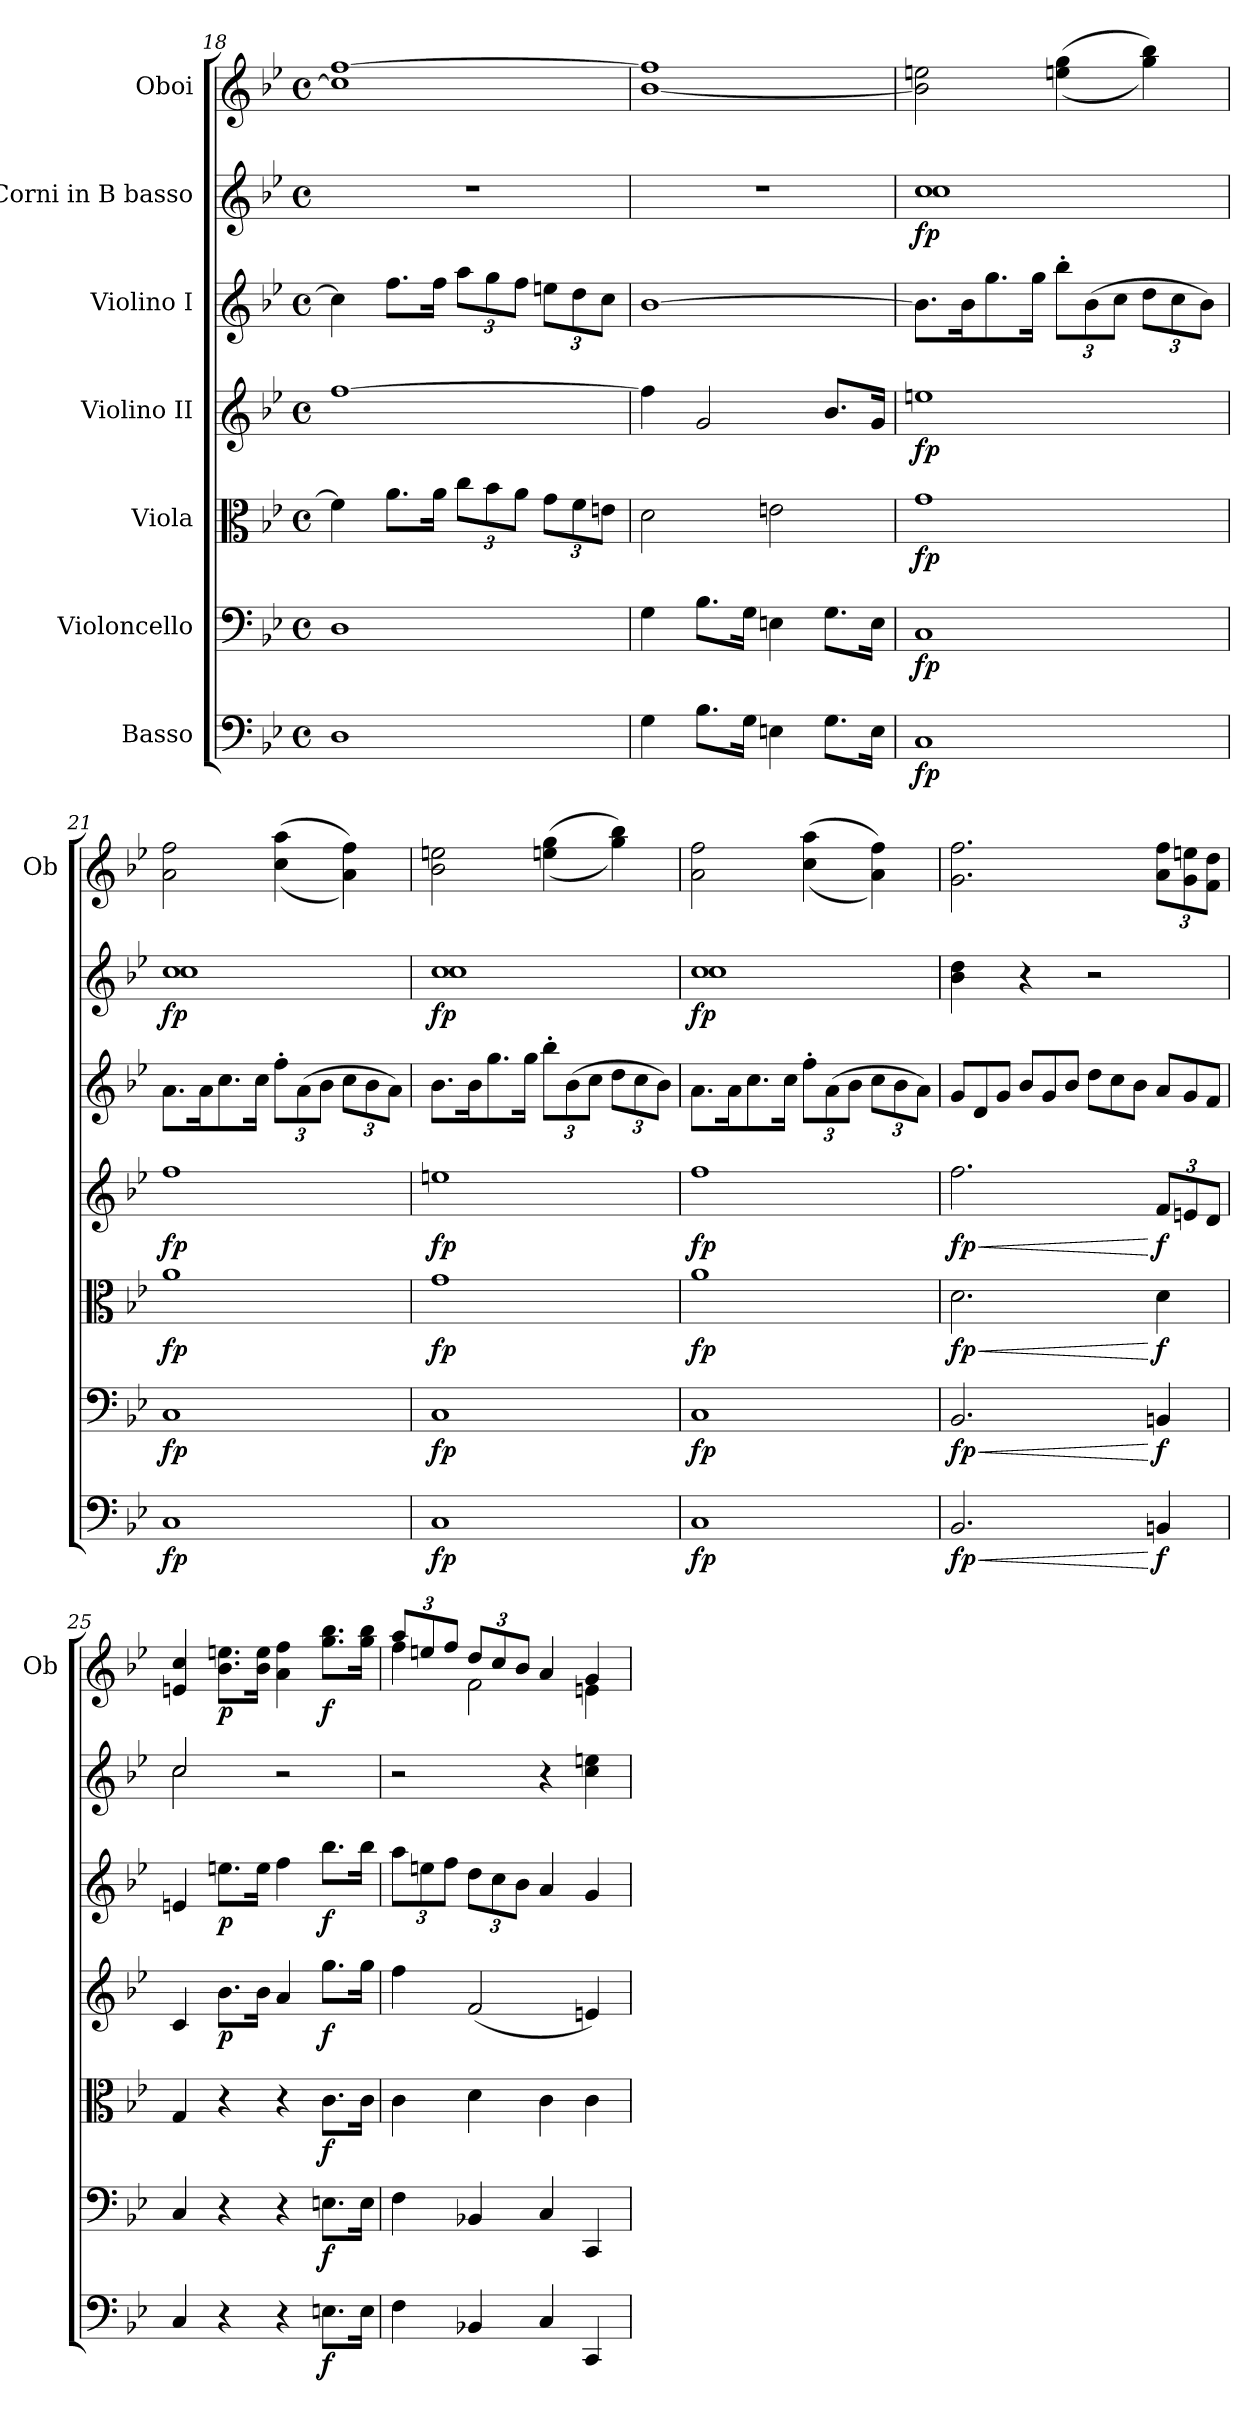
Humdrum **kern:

**kern	**dynam	**kern	**dynam	**kern	**dynam	**kern	**dynam	**kern	**dynam	**kern	**dynam	**kern	**dynam
*part7	*part7	*part6	*part6	*part5	*part5	*part4	*part4	*part3	*part3	*part2	*part2	*part1	*part1
*staff7	*staff7	*staff6	*staff6	*staff5	*staff5	*staff4	*staff4	*staff3	*staff3	*staff2	*staff2	*staff1	*staff1
*I"Basso	*	*I"Violoncello	*	*I"Viola	*	*I"Violino II	*	*I"Violino I	*	*I"Corni in B basso	*	*I"Oboi	*
*	*	*	*	*	*	*	*	*	*	*	*	*I'Ob	*
*clefF4	*	*clefF4	*	*clefC3	*	*clefG2	*	*clefG2	*	*clefG2	*	*clefG2	*
*ITrd7c12	*	*	*	*	*	*	*	*	*	*ITrd8c14	*	*	*
*k[b-e-]	*	*k[b-e-]	*	*k[b-e-]	*	*k[b-e-]	*	*k[b-e-]	*	*k[b-e-]	*	*k[b-e-]	*
*M4/4	*	*M4/4	*	*M4/4	*	*M4/4	*	*M4/4	*	*M4/4	*	*M4/4	*
*met(c)	*	*met(c)	*	*met(c)	*	*met(c)	*	*met(c)	*	*met(c)	*	*met(c)	*
=18	=18	=18	=18	=18	=18	=18	=18	=18	=18	=18	=18	=18	=18
1DD	.	1D	.	4f\]	.	[1ff	.	4cc\]	.	1r	.	1cc] [1ff	.
.	.	.	.	8.a\L	.	.	.	8.ff\L	.	.	.	.	.
.	.	.	.	16a\Jk	.	.	.	16ff\Jk	.	.	.	.	.
*	*	*	*	*Xbrackettup	*	*	*	*Xbrackettup	*	*	*	*	*
.	.	.	.	12cc\L	.	.	.	12aa\L	.	.	.	.	.
.	.	.	.	12b-\	.	.	.	12gg\	.	.	.	.	.
.	.	.	.	12a\J	.	.	.	12ff\J	.	.	.	.	.
.	.	.	.	12g\L	.	.	.	12een\L	.	.	.	.	.
.	.	.	.	12f\	.	.	.	12dd\	.	.	.	.	.
.	.	.	.	12en\J	.	.	.	12cc\J	.	.	.	.	.
=19	=19	=19	=19	=19	=19	=19	=19	=19	=19	=19	=19	=19	=19
4GG\	.	4G\	.	2d\	.	4ff\]	.	[1b-	.	1r	.	[1b- 1ff]	.
8.BB-\L	.	8.B-\L	.	.	.	2g/	.	.	.	.	.	.	.
16GG\Jk	.	16G\Jk	.	.	.	.	.	.	.	.	.	.	.
4EEn\	.	4En\	.	2en\	.	.	.	.	.	.	.	.	.
8.GG\L	.	8.G\L	.	.	.	8.b-/L	.	.	.	.	.	.	.
16EE\Jk	.	16E\Jk	.	.	.	16g/Jk	.	.	.	.	.	.	.
=20	=20	=20	=20	=20	=20	=20	=20	=20	=20	=20	=20	=20	=20
*	*	*	*	*	*	*	*	*	*	*^	*	*	*
!	!LO:DY:b	!	!LO:DY:b	!	!LO:DY:b	!	!LO:DY:b	!	!	!	!	!LO:DY:b	!	!
1CC	fp	1C	fp	1g	fp	1een	fp	8.b-\L]	.	1c	1c	fp	2b-\] 2een\	.
.	.	.	.	.	.	.	.	16b-\K	.	.	.	.	.	.
.	.	.	.	.	.	.	.	8.gg\	.	.	.	.	.	.
.	.	.	.	.	.	.	.	16gg\Jk	.	.	.	.	.	.
.	.	.	.	.	.	.	.	12bb-'\L	.	.	.	.	(>(<4een\ 4gg\	.
.	.	.	.	.	.	.	.	(>12b-\	.	.	.	.	.	.
.	.	.	.	.	.	.	.	12cc\J	.	.	.	.	.	.
.	.	.	.	.	.	.	.	12dd\L	.	.	.	.	4gg\ 4bb-\))	.
.	.	.	.	.	.	.	.	12cc\	.	.	.	.	.	.
.	.	.	.	.	.	.	.	12b-\J)	.	.	.	.	.	.
=21	=21	=21	=21	=21	=21	=21	=21	=21	=21	=21	=21	=21	=21	=21
!	!LO:DY:b	!	!LO:DY:b	!	!LO:DY:b	!	!LO:DY:b	!	!	!	!	!LO:DY:b	!	!
1CC	fp	1C	fp	1a	fp	1ff	fp	8.a\L	.	1c	1c	fp	2a\ 2ff\	.
.	.	.	.	.	.	.	.	16a\K	.	.	.	.	.	.
.	.	.	.	.	.	.	.	8.cc\	.	.	.	.	.	.
.	.	.	.	.	.	.	.	16cc\Jk	.	.	.	.	.	.
.	.	.	.	.	.	.	.	12ff'\L	.	.	.	.	(>(<4cc\ 4aa\	.
.	.	.	.	.	.	.	.	(>12a\	.	.	.	.	.	.
.	.	.	.	.	.	.	.	12b-\J	.	.	.	.	.	.
.	.	.	.	.	.	.	.	12cc\L	.	.	.	.	4a\ 4ff\))	.
.	.	.	.	.	.	.	.	12b-\	.	.	.	.	.	.
.	.	.	.	.	.	.	.	12a\J)	.	.	.	.	.	.
=22	=22	=22	=22	=22	=22	=22	=22	=22	=22	=22	=22	=22	=22	=22
!	!LO:DY:b	!	!LO:DY:b	!	!LO:DY:b	!	!LO:DY:b	!	!	!	!	!LO:DY:b	!	!
1CC	fp	1C	fp	1g	fp	1een	fp	8.b-\L	.	1c	1c	fp	2b-\ 2een\	.
.	.	.	.	.	.	.	.	16b-\K	.	.	.	.	.	.
.	.	.	.	.	.	.	.	8.gg\	.	.	.	.	.	.
.	.	.	.	.	.	.	.	16gg\Jk	.	.	.	.	.	.
.	.	.	.	.	.	.	.	12bb-'\L	.	.	.	.	(>(<4een\ 4gg\	.
.	.	.	.	.	.	.	.	(>12b-\	.	.	.	.	.	.
.	.	.	.	.	.	.	.	12cc\J	.	.	.	.	.	.
.	.	.	.	.	.	.	.	12dd\L	.	.	.	.	4gg\ 4bb-\))	.
.	.	.	.	.	.	.	.	12cc\	.	.	.	.	.	.
.	.	.	.	.	.	.	.	12b-\J)	.	.	.	.	.	.
!!LO:PB:g=z
=23	=23	=23	=23	=23	=23	=23	=23	=23	=23	=23	=23	=23	=23	=23
!	!LO:DY:b	!	!LO:DY:b	!	!LO:DY:b	!	!LO:DY:b	!	!	!	!	!LO:DY:b	!	!
1CC	fp	1C	fp	1a	fp	1ff	fp	8.a\L	.	1c	1c	fp	2a\ 2ff\	.
.	.	.	.	.	.	.	.	16a\K	.	.	.	.	.	.
.	.	.	.	.	.	.	.	8.cc\	.	.	.	.	.	.
.	.	.	.	.	.	.	.	16cc\Jk	.	.	.	.	.	.
.	.	.	.	.	.	.	.	12ff'\L	.	.	.	.	(>(<4cc\ 4aa\	.
.	.	.	.	.	.	.	.	(>12a\	.	.	.	.	.	.
.	.	.	.	.	.	.	.	12b-\J	.	.	.	.	.	.
.	.	.	.	.	.	.	.	12cc\L	.	.	.	.	4a\ 4ff\))	.
.	.	.	.	.	.	.	.	12b-\	.	.	.	.	.	.
.	.	.	.	.	.	.	.	12a\J)	.	.	.	.	.	.
*	*	*	*	*	*	*	*	*	*	*v	*v	*	*	*
=24	=24	=24	=24	=24	=24	=24	=24	=24	=24	=24	=24	=24	=24
!	!LO:HP:b	!	!LO:HP:b	!	!LO:HP:b	!	!LO:HP:b	!	!	!	!	!	!
*	*	*	*	*	*	*	*	*Xtuplet	*	*	*	*	*
!	!LO:DY:n=1:b	!	!LO:DY:n=1:b	!	!LO:DY:n=1:b	!	!LO:DY:n=1:b	!	!	!	!	!	!
2.BBB-/	< fp	2.BB-/	< fp	2.d\	< fp	2.ff\	< fp	12g/L	.	4B-\ 4d\	.	2.g\ 2.ff\	.
.	.	.	.	.	.	.	.	12d/	.	.	.	.	.
.	.	.	.	.	.	.	.	12g/J	.	.	.	.	.
.	.	.	.	.	.	.	.	12b-/L	.	4r	.	.	.
.	.	.	.	.	.	.	.	12g/	.	.	.	.	.
.	.	.	.	.	.	.	.	12b-/J	.	.	.	.	.
.	.	.	.	.	.	.	.	12dd\L	.	2r	.	.	.
.	.	.	.	.	.	.	.	12cc\	.	.	.	.	.
.	.	.	.	.	.	.	.	12b-\J	.	.	.	.	.
*	*	*	*	*	*	*Xbrackettup	*	*	*	*	*	*Xbrackettup	*
!	!LO:DY:n=2:b	!	!LO:DY:n=2:b	!	!LO:DY:n=2:b	!	!LO:DY:n=2:b	!	!	!	!	!	!
4BBBn/	[ f	4BBn/	[ f	4d\	[ f	12f/L	[ f	12a/L	.	.	.	12a\ 12ff\L	.
.	.	.	.	.	.	12en/	.	12g/	.	.	.	12g\ 12een\	.
.	.	.	.	.	.	12d/J	.	12f/J	.	.	.	12f\ 12dd\J	.
=25	=25	=25	=25	=25	=25	=25	=25	=25	=25	=25	=25	=25	=25
*	*	*	*	*	*	*	*	*	*	*^	*	*	*
4CC/	.	4C/	.	4G/	.	4c/	.	4en/	.	2c/	2c\	.	4en/ 4cc/	.
!	!	!	!	!	!	!	!LO:DY:b	!	!LO:DY:b	!	!	!	!	!LO:DY:b
4r	.	4r	.	4r	.	8.b-\L	p	8.een\L	p	.	.	.	8.b-\ 8.een\L	p
.	.	.	.	.	.	16b-\Jk	.	16ee\Jk	.	.	.	.	16b-\ 16ee\Jk	.
4r	.	4r	.	4r	.	4a/	.	4ff\	.	2r	2ryy	.	4a\ 4ff\	.
!	!LO:DY:b	!	!LO:DY:b	!	!LO:DY:b	!	!LO:DY:b	!	!LO:DY:b	!	!	!	!	!LO:DY:b
8.EEn\L	f	8.En\L	f	8.c\L	f	8.gg\L	f	8.bb-\L	f	.	.	.	8.gg\ 8.bb-\L	f
16EE\Jk	.	16E\Jk	.	16c\Jk	.	16gg\Jk	.	16bb-\Jk	.	.	.	.	16gg\ 16bb-\Jk	.
*	*	*	*	*	*	*	*	*	*	*v	*v	*	*	*
=26	=26	=26	=26	=26	=26	=26	=26	=26	=26	=26	=26	=26	=26
*	*	*	*	*	*	*	*	*tuplet	*	*	*	*	*
*	*	*	*	*	*	*	*	*	*	*	*	*^	*
4FF\	.	4F\	.	4c\	.	4ff\	.	12aa\L	.	2r	.	12aa/L	4ff\	.
.	.	.	.	.	.	.	.	12een\	.	.	.	12een/	.	.
.	.	.	.	.	.	.	.	12ff\J	.	.	.	12ff/J	.	.
4BBB-X/	.	4BB-X/	.	4d\	.	(<2f/	.	12dd\L	.	.	.	12dd/L	2f\	.
.	.	.	.	.	.	.	.	12cc\	.	.	.	12cc/	.	.
.	.	.	.	.	.	.	.	12b-\J	.	.	.	12b-/J	.	.
4CC/	.	4C/	.	4c\	.	.	.	4a/	.	4r	.	4a/	.	.
4CCC/	.	4CC/	.	4c\	.	4en/)	.	4g/	.	4c\ 4en\	.	4g/	4en\	.
*	*	*	*	*	*	*	*	*	*	*	*	*v	*v	*
=	=	=	=	=	=	=	=	=	=	=	=	=	=
*-	*-	*-	*-	*-	*-	*-	*-	*-	*-	*-	*-	*-	*-
